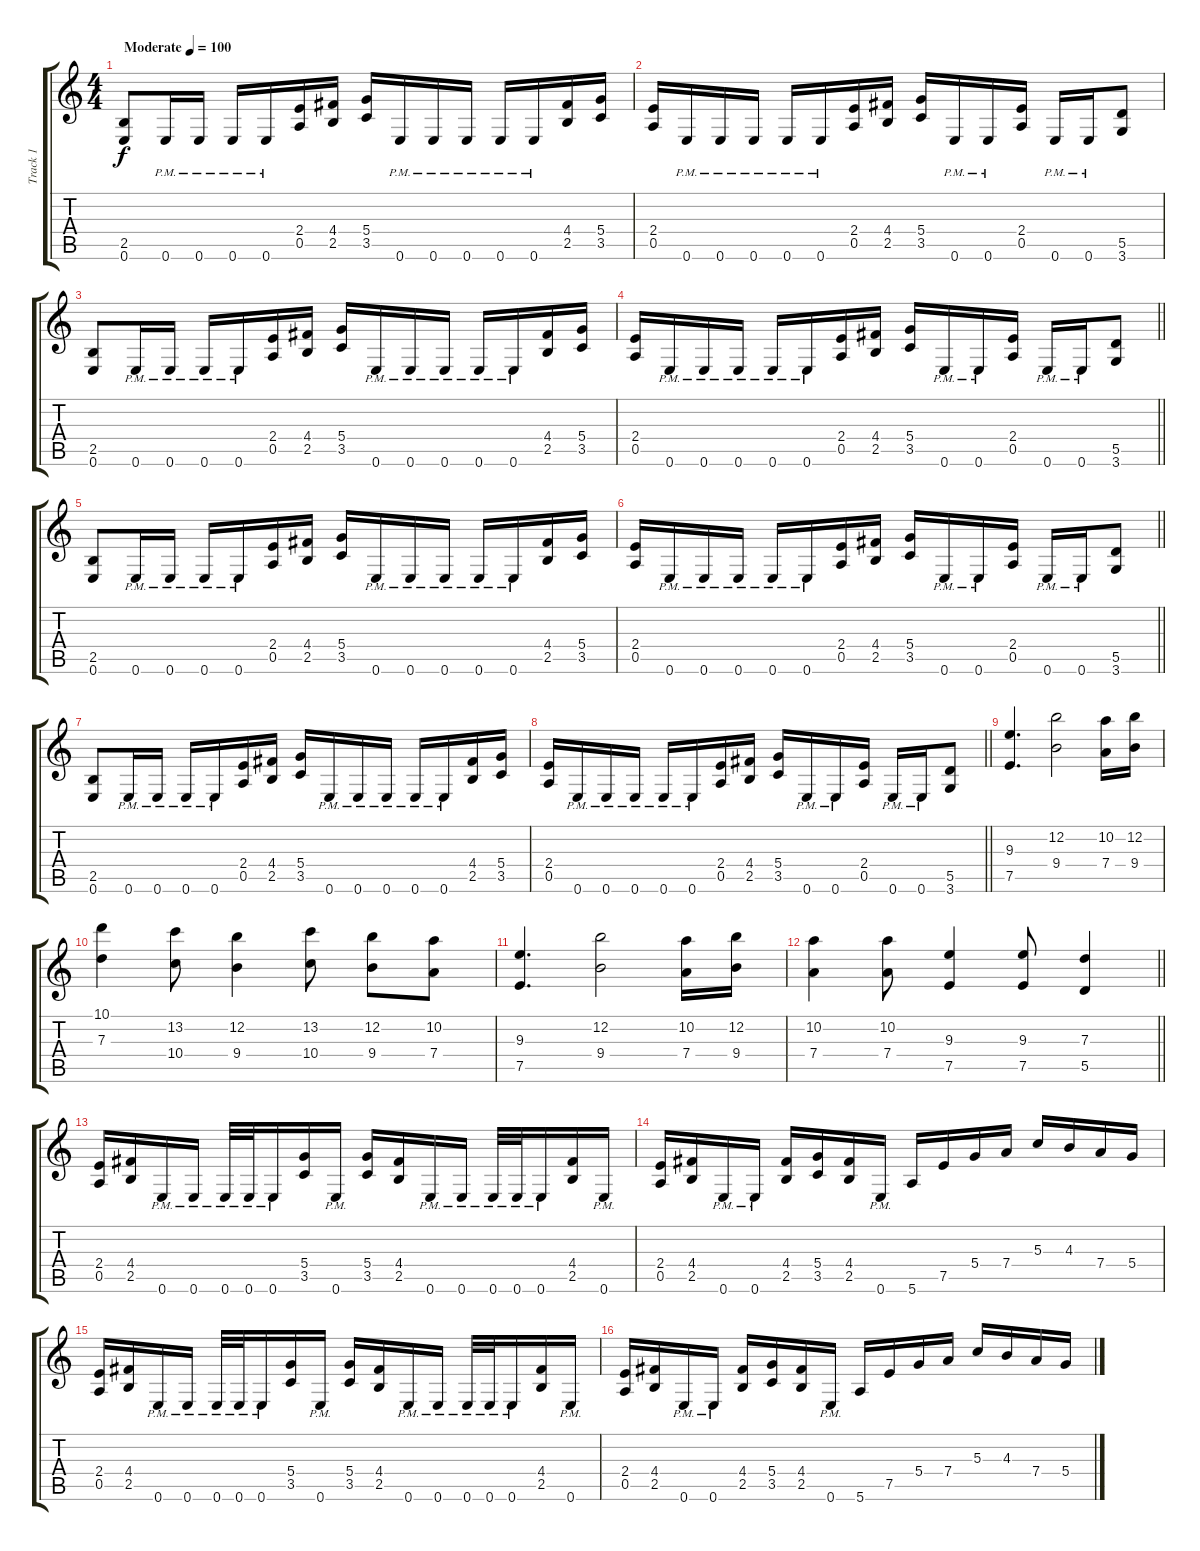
\track ("Track 1" "Track 1") {instrument distortionguitar}
\staff {score tabs}
\tuning (E4 B3 G3 D3 A2 E2) {hide}
\ts (4 4)
\section ("" "")
\tempo (100 "Moderate")
\clef g2
\ks c
(2.5 0.6).8{dy f instrument distortionguitar} 0.6{pm}.16 0.6{pm}.16 0.6{pm}.16 0.6{pm}.16 (2.4 0.5).16 (4.4 2.5).16 (5.4 3.5).16 0.6{pm}.16 0.6{pm}.16 0.6{pm}.16 0.6{pm}.16 0.6{pm}.16 (4.4 2.5).16 (5.4 3.5).16 |
(2.4 0.5).16 0.6{pm}.16 0.6{pm}.16 0.6{pm}.16 0.6{pm}.16 0.6{pm}.16 (2.4 0.5).16 (4.4 2.5).16 (5.4 3.5).16 0.6{pm}.16 0.6{pm}.16 (2.4 0.5).16 0.6{pm}.16 0.6{pm}.16 (5.5 3.6).8 |
(2.5 0.6).8 0.6{pm}.16 0.6{pm}.16 0.6{pm}.16 0.6{pm}.16 (2.4 0.5).16 (4.4 2.5).16 (5.4 3.5).16 0.6{pm}.16 0.6{pm}.16 0.6{pm}.16 0.6{pm}.16 0.6{pm}.16 (4.4 2.5).16 (5.4 3.5).16 |
\barLineRight lightlight
(2.4 0.5).16 0.6{pm}.16 0.6{pm}.16 0.6{pm}.16 0.6{pm}.16 0.6{pm}.16 (2.4 0.5).16 (4.4 2.5).16 (5.4 3.5).16 0.6{pm}.16 0.6{pm}.16 (2.4 0.5).16 0.6{pm}.16 0.6{pm}.16 (5.5 3.6).8 |
\section ("" "")
(2.5 0.6).8 0.6{pm}.16 0.6{pm}.16 0.6{pm}.16 0.6{pm}.16 (2.4 0.5).16 (4.4 2.5).16 (5.4 3.5).16 0.6{pm}.16 0.6{pm}.16 0.6{pm}.16 0.6{pm}.16 0.6{pm}.16 (4.4 2.5).16 (5.4 3.5).16 |
\barLineRight lightlight
(2.4 0.5).16 0.6{pm}.16 0.6{pm}.16 0.6{pm}.16 0.6{pm}.16 0.6{pm}.16 (2.4 0.5).16 (4.4 2.5).16 (5.4 3.5).16 0.6{pm}.16 0.6{pm}.16 (2.4 0.5).16 0.6{pm}.16 0.6{pm}.16 (5.5 3.6).8 |
(2.5 0.6).8 0.6{pm}.16 0.6{pm}.16 0.6{pm}.16 0.6{pm}.16 (2.4 0.5).16 (4.4 2.5).16 (5.4 3.5).16 0.6{pm}.16 0.6{pm}.16 0.6{pm}.16 0.6{pm}.16 0.6{pm}.16 (4.4 2.5).16 (5.4 3.5).16 |
\barLineRight lightlight
(2.4 0.5).16 0.6{pm}.16 0.6{pm}.16 0.6{pm}.16 0.6{pm}.16 0.6{pm}.16 (2.4 0.5).16 (4.4 2.5).16 (5.4 3.5).16 0.6{pm}.16 0.6{pm}.16 (2.4 0.5).16 0.6{pm}.16 0.6{pm}.16 (5.5 3.6).8 |
\section ("" "")
(9.3 7.5).4{d} (12.2 9.4).2 (10.2 7.4).16 (12.2 9.4).16 |
(10.1 7.3).4 (13.2 10.4).8 (12.2 9.4).4 (13.2 10.4).8 (12.2 9.4).8 (10.2 7.4).8 |
(9.3 7.5).4{d} (12.2 9.4).2 (10.2 7.4).16 (12.2 9.4).16 |
\barLineRight lightlight
(10.2 7.4).4 (10.2 7.4).8 (9.3 7.5).4 (9.3 7.5).8 (7.3 5.5).4 |
\section ("" "")
(2.4 0.5).16 (4.4 2.5).16 0.6{pm}.16 0.6{pm}.16 0.6{pm}.32 0.6{pm}.32 0.6{pm}.16 (5.4 3.5).16 0.6{pm}.16 (5.4 3.5).16 (4.4 2.5).16 0.6{pm}.16 0.6{pm}.16 0.6{pm}.32 0.6{pm}.32 0.6{pm}.16 (4.4 2.5).16 0.6{pm}.16 |
(2.4 0.5).16 (4.4 2.5).16 0.6{pm}.16 0.6{pm}.16 (4.4 2.5).16 (5.4 3.5).16 (4.4 2.5).16 0.6{pm}.16 5.6.16 7.5.16 5.4.16 7.4.16 5.3.16 4.3.16 7.4.16 5.4.16 |
(2.4 0.5).16 (4.4 2.5).16 0.6{pm}.16 0.6{pm}.16 0.6{pm}.32 0.6{pm}.32 0.6{pm}.16 (5.4 3.5).16 0.6{pm}.16 (5.4 3.5).16 (4.4 2.5).16 0.6{pm}.16 0.6{pm}.16 0.6{pm}.32 0.6{pm}.32 0.6{pm}.16 (4.4 2.5).16 0.6{pm}.16 |
(2.4 0.5).16 (4.4 2.5).16 0.6{pm}.16 0.6{pm}.16 (4.4 2.5).16 (5.4 3.5).16 (4.4 2.5).16 0.6{pm}.16 5.6.16 7.5.16 5.4.16 7.4.16 5.3.16 4.3.16 7.4.16 5.4.16
